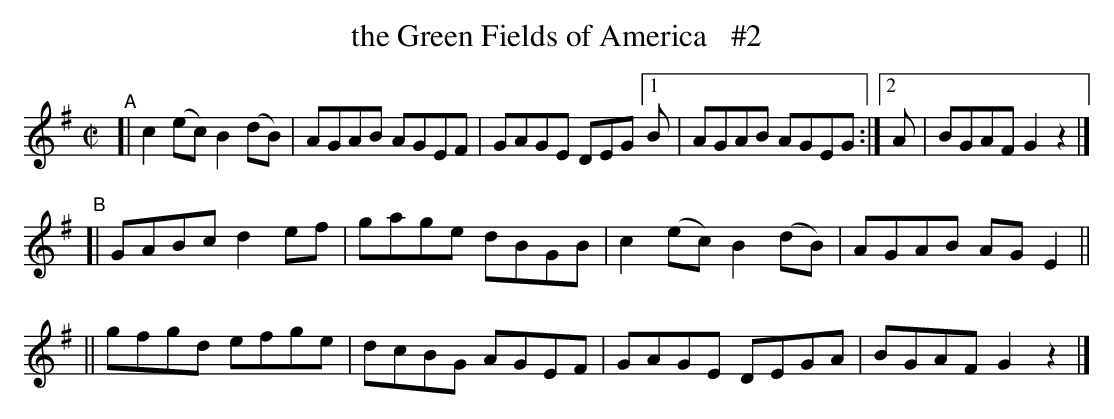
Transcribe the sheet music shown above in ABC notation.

X:1
T: the Green Fields of America   #2
M: C|
L: 1/8
K: G
"^A"\
[| c2(ec) B2(dB) | AGAB AGEF | GAGE DEG [1 B | AGAB AGEG :|[2 A | BGAF G2z2 |]
"^B"\
[| GABc d2ef | gage dBGB | c2(ec) B2(dB) | AGAB AGE2 ||
|| gfgd efge | dcBG AGEF | GAGE DEGA | BGAF G2z2 |]
